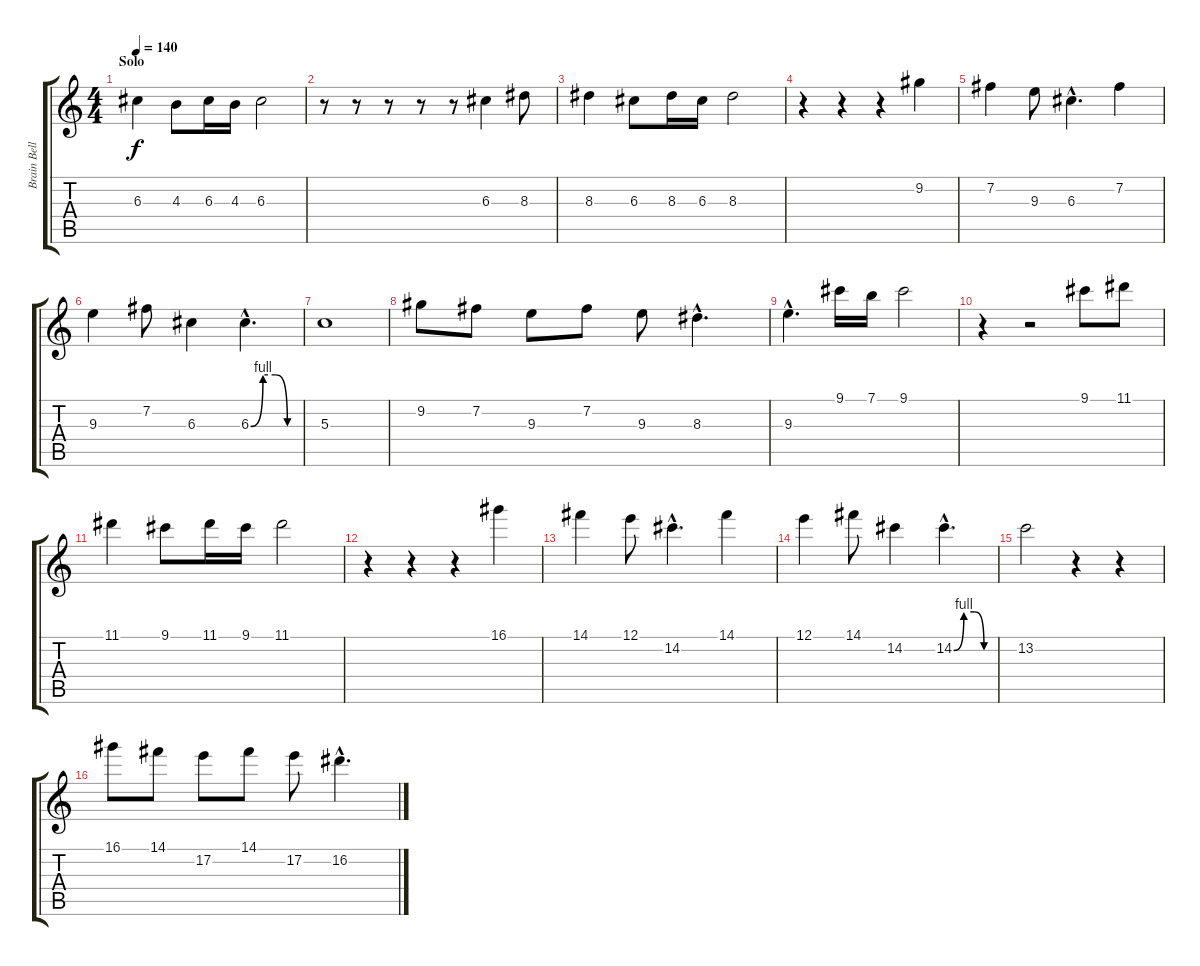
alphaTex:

\track ("Brain Bell" "Brain Bell") {instrument electricguitarclean}
\staff {score tabs}
\tuning (E4 B3 G3 D3 A2 E2) {hide}
\ts (4 4)
\section ("" "Solo")
\tempo 140
\clef g2
\ks c
6.3.4{dy f volume 5} 4.3.8 6.3.16 4.3.16 6.3.2 |
r.8 r.8 r.8 r.8 r.8 6.3.4 8.3.8 |
8.3.4 6.3.8 8.3.16 6.3.16 8.3.2 |
r.4 r.4 r.4 9.2.4 |
7.2.4 9.3.8 6.3{hac}.4{d} 7.2.4 |
9.3.4 7.2.8 6.3.4 6.3{be (custom 0 0 15 4 30 4 45 0 60 0) hac}.4{d} |
5.3.1 |
9.2.8 7.2.8 9.3.8 7.2.8 9.3.8 8.3{hac}.4{d} |
9.3{hac}.4{d} 9.1.16 7.1.16 9.1.2 |
r.4 r.2 9.1.8 11.1.8 |
11.1.4 9.1.8 11.1.16 9.1.16 11.1.2 |
r.4 r.4 r.4 16.1.4 |
14.1.4 12.1.8 14.2{hac}.4{d} 14.1.4 |
12.1.4 14.1.8 14.2.4 14.2{be (custom 0 0 15 4 30 4 45 0 60 0) hac}.4{d} |
13.2.2 r.4 r.4 |
16.1.8 14.1.8 17.2.8 14.1.8 17.2.8 16.2{hac}.4{d}
